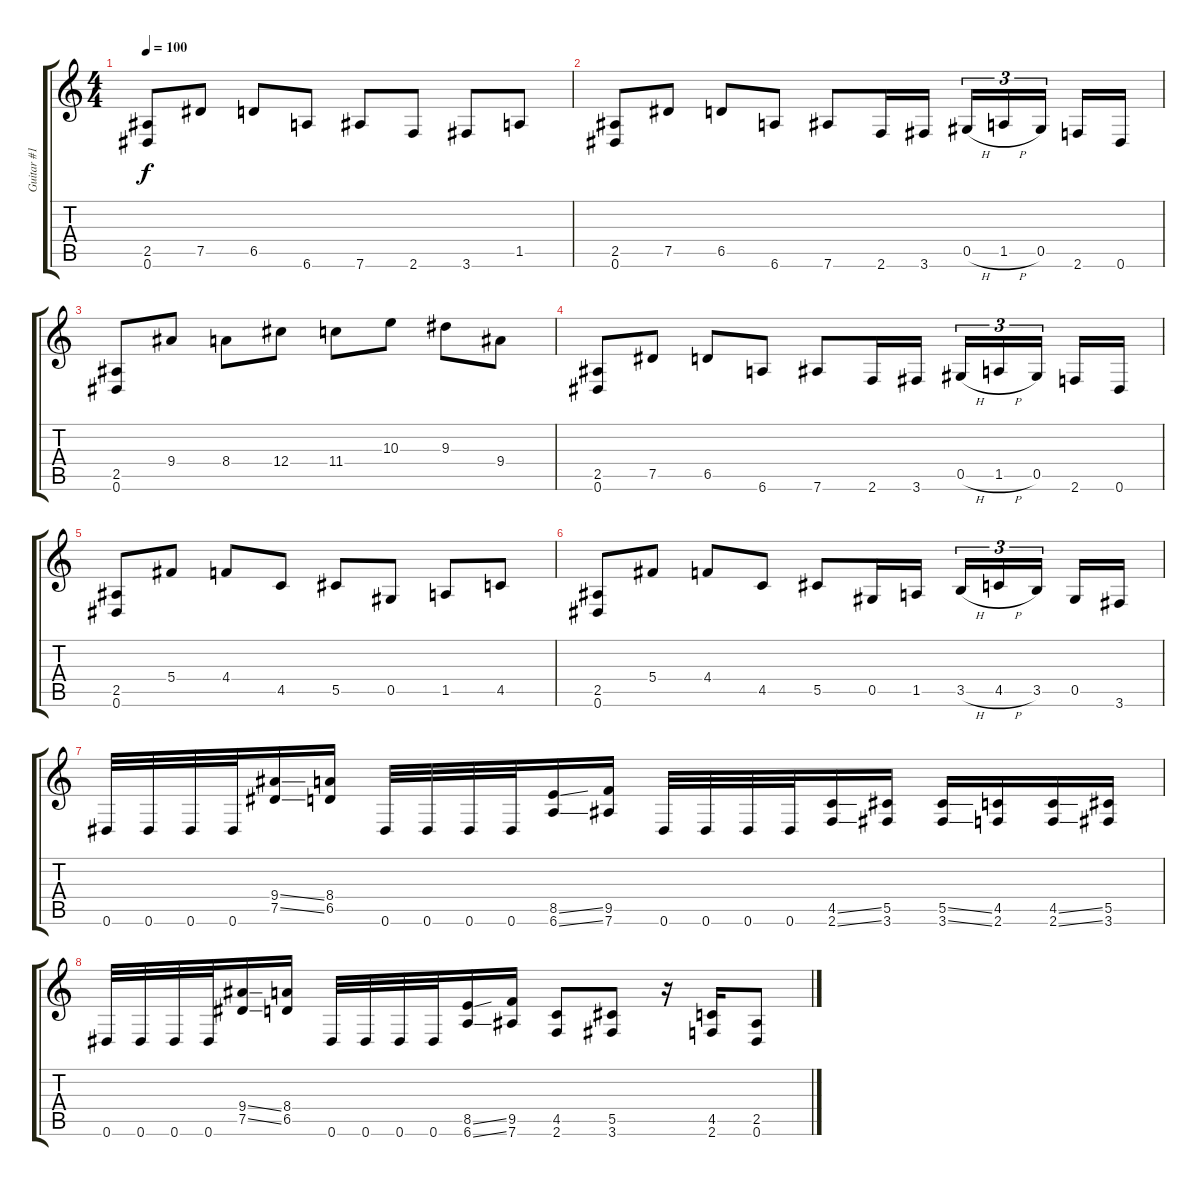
\track ("Guitar #1" "Guitar #1") {instrument distortionguitar}
\staff {score tabs}
\tuning (Eb4 Bb3 Gb3 Db3 Ab2 Eb2) {hide}
\ts (4 4)
\tempo 100
\clef g2
\ks c
(2.5 0.6).8{dy f} 7.5.8 6.5.8 6.6.8 7.6.8 2.6.8 3.6.8 1.5.8 |
(2.5 0.6).8 7.5.8 6.5.8 6.6.8 7.6.8 2.6.16 3.6.16 0.5{h}.16{tu (3 2)} 1.5{h}.16{tu (3 2)} 0.5.16{tu (3 2)} 2.6.16 0.6.16 |
(2.5 0.6).8 9.4.8 8.4.8 12.4.8 11.4.8 10.3.8 9.3.8 9.4.8 |
(2.5 0.6).8 7.5.8 6.5.8 6.6.8 7.6.8 2.6.16 3.6.16 0.5{h}.16{tu (3 2)} 1.5{h}.16{tu (3 2)} 0.5.16{tu (3 2)} 2.6.16 0.6.16 |
(2.5 0.6).8 5.4.8 4.4.8 4.5.8 5.5.8 0.5.8 1.5.8 4.5.8 |
(2.5 0.6).8 5.4.8 4.4.8 4.5.8 5.5.8 0.5.16 1.5.16 3.5{h}.16{tu (3 2)} 4.5{h}.16{tu (3 2)} 3.5.16{tu (3 2)} 0.5.16 3.6.16 |
0.6.32 0.6.32 0.6.32 0.6.32 (9.4{ss} 7.5{ss}).16 (8.4 6.5).16 0.6.32 0.6.32 0.6.32 0.6.32 (8.5{ss} 6.6{ss}).16 (9.5 7.6).16 0.6.32 0.6.32 0.6.32 0.6.32 (4.5{ss} 2.6{ss}).16 (5.5 3.6).16 (5.5{ss} 3.6{ss}).16 (4.5 2.6).16 (4.5{ss} 2.6{ss}).16 (5.5 3.6).16 |
0.6.32 0.6.32 0.6.32 0.6.32 (9.4{ss} 7.5{ss}).16 (8.4 6.5).16 0.6.32 0.6.32 0.6.32 0.6.32 (8.5{ss} 6.6{ss}).16 (9.5 7.6).16 (4.5 2.6).8 (5.5 3.6).8 r.16 (4.5 2.6).16 (2.5 0.6).8
